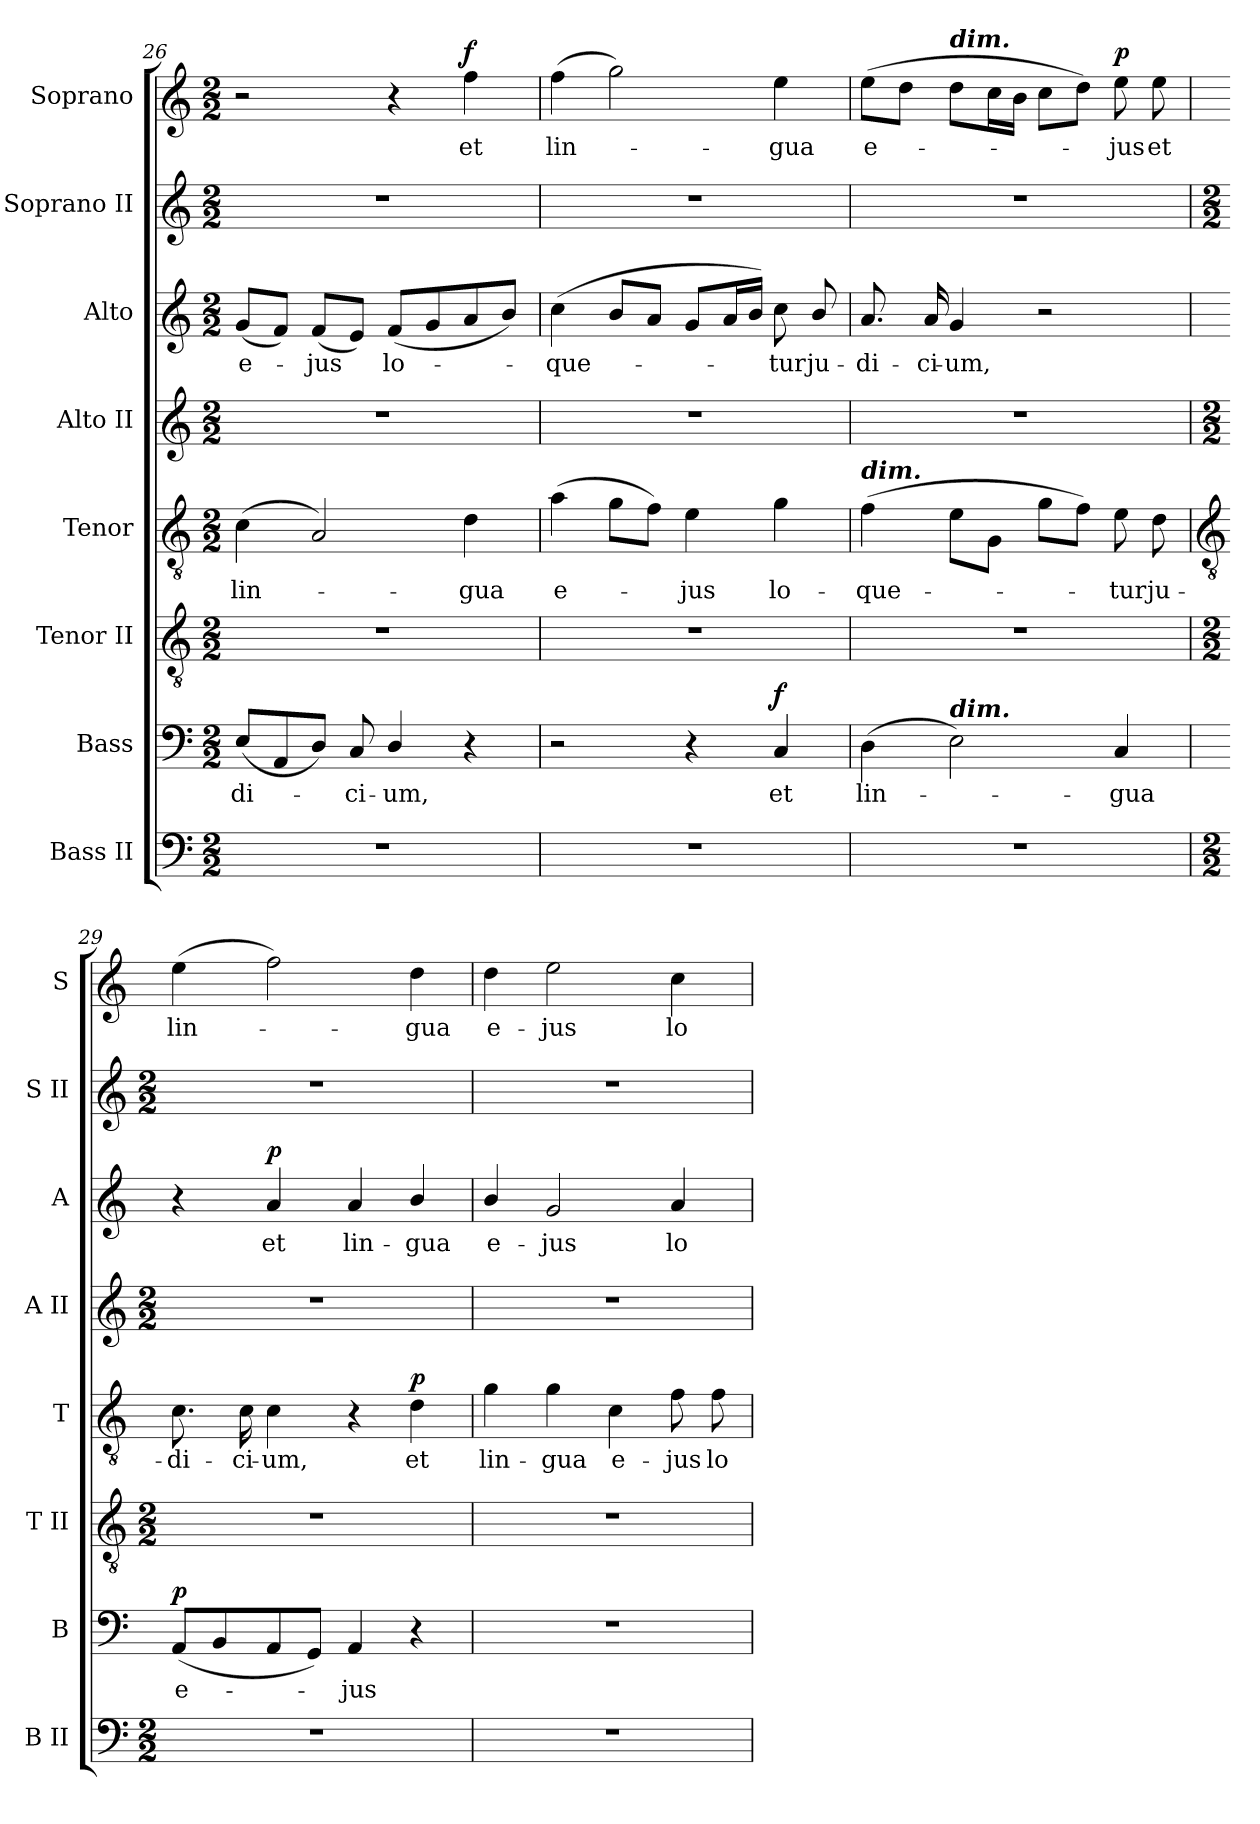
**kern	**kern	**text	**dynam	**kern	**kern	**text	**dynam	**kern	**kern	**text	**dynam	**kern	**kern	**text	**dynam
*part8	*part7	*part7	*part7	*part6	*part5	*part5	*part5	*part4	*part3	*part3	*part3	*part2	*part1	*part1	*part1
*staff8	*staff7	*staff7	*staff7	*staff6	*staff5	*staff5	*staff5	*staff4	*staff3	*staff3	*staff3	*staff2	*staff1	*staff1	*staff1
*I"Bass II	*I"Bass	*	*	*I"Tenor II	*I"Tenor	*	*	*I"Alto II	*I"Alto	*	*	*I"Soprano II	*I"Soprano	*	*
*I'B II	*I'B	*	*	*I'T II	*I'T	*	*	*I'A II	*I'A	*	*	*I'S II	*I'S	*	*
*clefF4	*clefF4	*	*	*clefGv2	*clefGv2	*	*	*clefG2	*clefG2	*	*	*clefG2	*clefG2	*	*
*k[]	*k[]	*	*	*k[]	*k[]	*	*	*k[]	*k[]	*	*	*k[]	*k[]	*	*
*C:	*C:	*	*	*C:	*C:	*	*	*C:	*C:	*	*	*C:	*C:	*	*
*M2/2	*M2/2	*	*	*M2/2	*M2/2	*	*	*M2/2	*M2/2	*	*	*M2/2	*M2/2	*	*
=26	=26	=26	=26	=26	=26	=26	=26	=26	=26	=26	=26	=26	=26	=26	=26
!	!	!LO:LY:b	!	!	!	!LO:LY:b	!	!	!	!LO:LY:b	!	!	!	!	!
1r	(<8EL	di-	.	1r	(>4c	lin-	.	1r	(<8gL	e-	.	1r	2r	.	.
.	8AA	.	.	.	.	.	.	.	8fJ)	.	.	.	.	.	.
!	!	!	!	!	!	!	!	!	!	!LO:LY:b	!	!	!	!	!
.	8D/J)	.	.	.	2A)	.	.	.	(<8fL	jus	.	.	.	.	.
!	!	!LO:LY:b	!	!	!	!	!	!	!	!	!	!	!	!	!
.	8C	ci-	.	.	.	.	.	.	8eJ)	.	.	.	.	.	.
!	!	!LO:LY:b	!	!	!	!	!	!	!	!LO:LY:b	!	!	!	!	!
.	4D/	-um,	.	.	.	.	.	.	(<8fL	lo-	.	.	4r	.	.
.	.	.	.	.	.	.	.	.	8g	.	.	.	.	.	.
!	!	!	!	!	!	!LO:LY:b	!	!	!	!	!	!	!	!LO:LY:b	!LO:DY:b
.	4r	.	.	.	4d	gua	.	.	8a	.	.	.	4ff	et	f
.	.	.	.	.	.	.	.	.	8bJ)	.	.	.	.	.	.
=27	=27	=27	=27	=27	=27	=27	=27	=27	=27	=27	=27	=27	=27	=27	=27
!	!	!	!	!	!	!LO:LY:b	!	!	!	!LO:LY:b	!	!	!	!LO:LY:b	!
1r	2r	.	.	1r	(>4a	e-	.	1r	(<4cc	que-	.	1r	(>4ff	lin-	.
.	.	.	.	.	8gL	.	.	.	8bL	.	.	.	2gg)	.	.
.	.	.	.	.	8fJ)	.	.	.	8aJ	.	.	.	.	.	.
!	!	!	!	!	!	!LO:LY:b	!	!	!	!	!	!	!	!	!
.	4r	.	.	.	4e	-jus	.	.	8gL	.	.	.	.	.	.
.	.	.	.	.	.	.	.	.	16aL	.	.	.	.	.	.
.	.	.	.	.	.	.	.	.	16bJJ)	.	.	.	.	.	.
!	!	!LO:LY:b	!LO:DY:b	!	!	!LO:LY:b	!	!	!	!LO:LY:b	!	!	!	!LO:LY:b	!
.	4C	et	f	.	4g	lo-	.	.	8cc	tur	.	.	4ee	gua	.
!	!	!	!	!	!	!	!	!	!	!LO:LY:b	!	!	!	!	!
.	.	.	.	.	.	.	.	.	8b/	ju-	.	.	.	.	.
=28	=28	=28	=28	=28	=28	=28	=28	=28	=28	=28	=28	=28	=28	=28	=28
!	!	!	!	!	!LO:TX:a:Bi:t=dim.	!	!	!	!	!	!	!	!	!	!
!	!	!LO:LY:b	!	!	!	!LO:LY:b	!	!	!	!LO:LY:b	!	!	!	!LO:LY:b	!
1r	(>4D	lin-	.	1r	(>4f	-que-	.	1r	8.a	-di-	.	1r	(>8eeL	e-	.
.	.	.	.	.	.	.	.	.	.	.	.	.	8ddJ	.	.
!	!	!	!	!	!	!	!	!	!	!LO:LY:b	!	!	!	!	!
.	.	.	.	.	.	.	.	.	16a	-ci-	.	.	.	.	.
!	!	!	!	!	!	!	!	!	!	!	!	!	!LO:TX:a:Bi:t=dim.	!	!
!	!LO:TX:a:Bi:t=dim.	!	!	!	!	!	!	!	!	!	!	!	!	!	!
!	!	!	!	!	!	!	!	!	!	!LO:LY:b	!	!	!	!	!
.	2E)	.	.	.	8eL	.	.	.	4g	-um,	.	.	8ddL	.	.
.	.	.	.	.	8GJ	.	.	.	.	.	.	.	16ccL	.	.
.	.	.	.	.	.	.	.	.	.	.	.	.	16bJJ	.	.
.	.	.	.	.	8gL	.	.	.	2r	.	.	.	8ccL	.	.
.	.	.	.	.	8fJ)	.	.	.	.	.	.	.	8ddJ)	.	.
!	!	!LO:LY:b	!	!	!	!LO:LY:b	!	!	!	!	!	!	!	!LO:LY:b	!LO:DY:b
.	4C	gua	.	.	8e	tur	.	.	.	.	.	.	8ee	jus	p
!	!	!	!	!	!	!LO:LY:b	!	!	!	!	!	!	!	!LO:LY:b	!
.	.	.	.	.	8d	ju-	.	.	.	.	.	.	8ee	et	.
!!LO:LB:g=z
=29	=29	=29	=29	=29	=29	=29	=29	=29	=29	=29	=29	=29	=29	=29	=29
*	*	*	*	*	*clefGv2	*	*	*	*	*	*	*	*	*	*
*M2/2	*	*	*	*M2/2	*	*	*	*M2/2	*	*	*	*M2/2	*	*	*
!	!	!LO:LY:b	!LO:DY:b	!	!	!LO:LY:b	!	!	!	!	!	!	!	!LO:LY:b	!
1r	(<8AAL	e-	p	1r	8.c	-di-	.	1r	4r	.	.	1r	(>4ee	lin-	.
.	8BB	.	.	.	.	.	.	.	.	.	.	.	.	.	.
!	!	!	!	!	!	!LO:LY:b	!	!	!	!	!	!	!	!	!
.	.	.	.	.	16c	-ci-	.	.	.	.	.	.	.	.	.
!	!	!	!	!	!	!LO:LY:b	!	!	!	!LO:LY:b	!LO:DY:b	!	!	!	!
.	8AA	.	.	.	4c	-um,	.	.	4a	et	p	.	2ff)	.	.
.	8GGJ)	.	.	.	.	.	.	.	.	.	.	.	.	.	.
!	!	!LO:LY:b	!	!	!	!	!	!	!	!LO:LY:b	!	!	!	!	!
.	4AA	jus	.	.	4r	.	.	.	4a	lin-	.	.	.	.	.
!	!	!	!	!	!	!LO:LY:b	!LO:DY:b	!	!	!LO:LY:b	!	!	!	!LO:LY:b	!
.	4r	.	.	.	4d	et	p	.	4b/	-gua	.	.	4dd	gua	.
=30	=30	=30	=30	=30	=30	=30	=30	=30	=30	=30	=30	=30	=30	=30	=30
!	!	!	!	!	!	!LO:LY:b	!	!	!	!LO:LY:b	!	!	!	!LO:LY:b	!
1r	1r	.	.	1r	4g	lin-	.	1r	4b/	e-	.	1r	4dd	e-	.
!	!	!	!	!	!	!LO:LY:b	!	!	!	!LO:LY:b	!	!	!	!LO:LY:b	!
.	.	.	.	.	4g	-gua	.	.	2g	-jus	.	.	2ee	-jus	.
!	!	!	!	!	!	!LO:LY:b	!	!	!	!	!	!	!	!	!
.	.	.	.	.	4c	e-	.	.	.	.	.	.	.	.	.
!	!	!	!	!	!	!LO:LY:b	!	!	!	!LO:LY:b	!	!	!	!LO:LY:b	!
.	.	.	.	.	8f	-jus	.	.	4a	lo-	.	.	4cc	lo-	.
!	!	!	!	!	!	!LO:LY:b	!	!	!	!	!	!	!	!	!
.	.	.	.	.	8f	lo-	.	.	.	.	.	.	.	.	.
=	=	=	=	=	=	=	=	=	=	=	=	=	=	=	=
*-	*-	*-	*-	*-	*-	*-	*-	*-	*-	*-	*-	*-	*-	*-	*-
